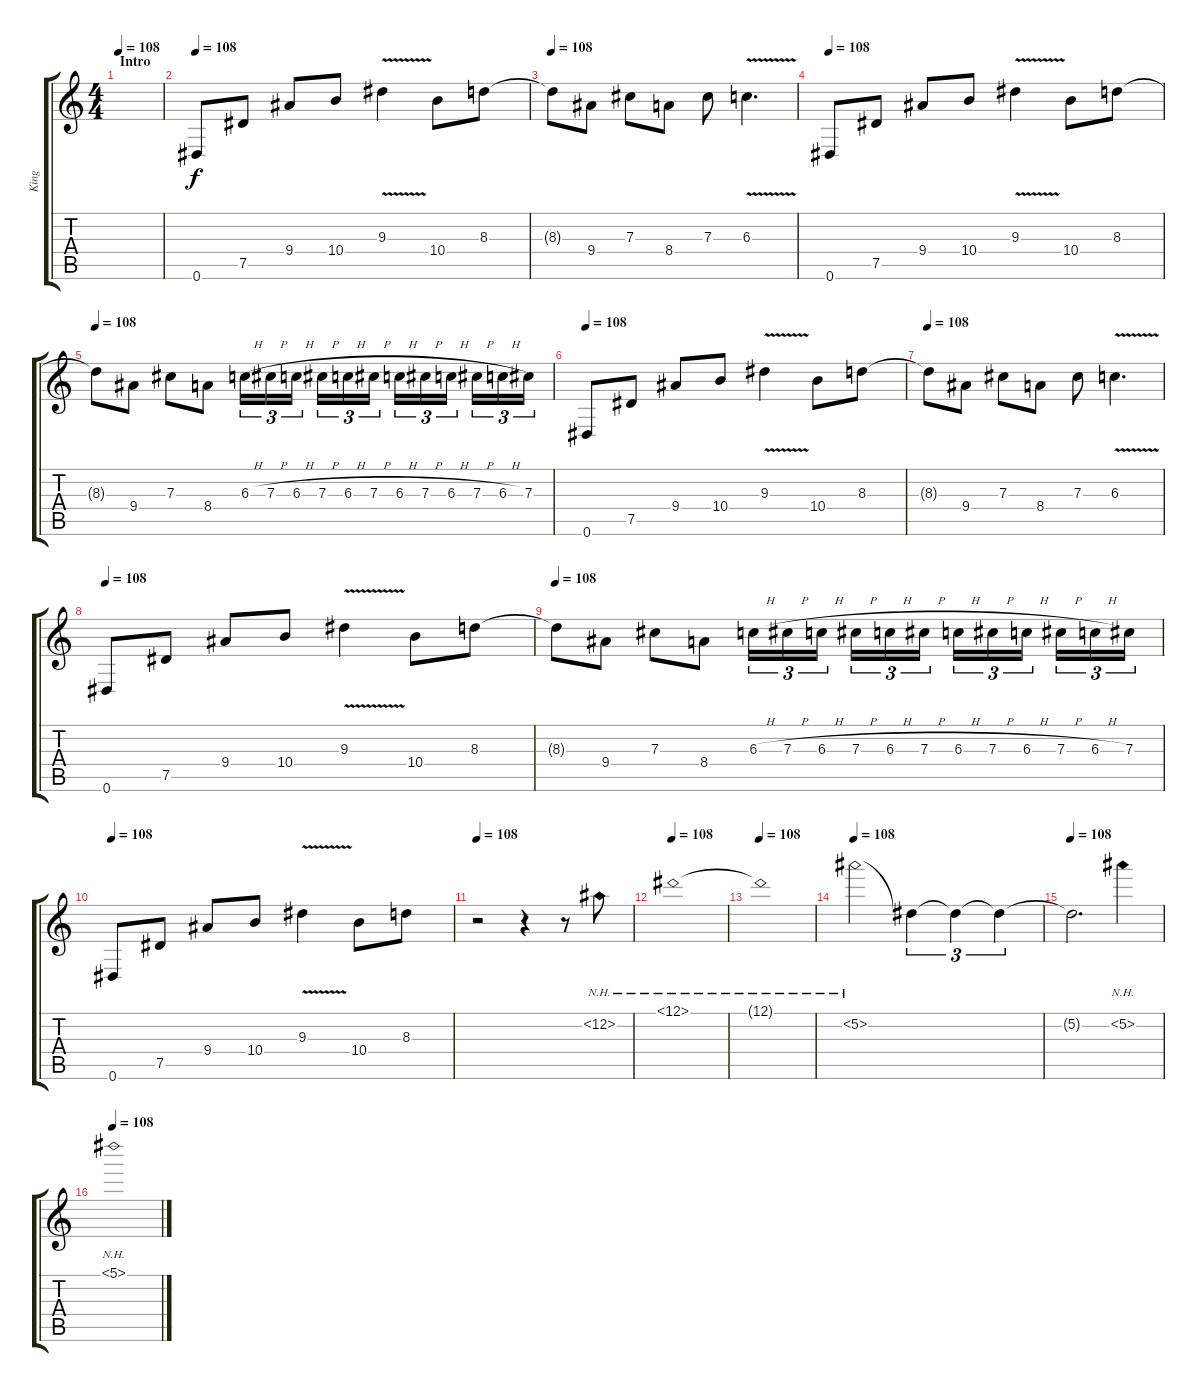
\track ("King" "King") {instrument distortionguitar}
\staff {score tabs}
\tuning (Eb4 Bb3 Gb3 Db3 Ab2 Eb2) {hide}
\ts (4 4)
\section ("" "Intro")
\tempo 108
\clef g2
\ks c
|
\tempo 108
0.6.8 7.5.8 9.4.8 10.4.8 9.3{v}.4 10.4.8 8.3.8 |
\tempo 108
8.3{t}.8 9.4.8 7.3.8 8.4.8 7.3.8 6.3{v}.4{d} |
\tempo 108
0.6.8 7.5.8 9.4.8 10.4.8 9.3{v}.4 10.4.8 8.3.8 |
\tempo 108
8.3{t}.8 9.4.8 7.3.8 8.4.8 6.3{h}.16{tu (3 2)} 7.3{h}.16{tu (3 2)} 6.3{h}.16{tu (3 2)} 7.3{h}.16{tu (3 2)} 6.3{h}.16{tu (3 2)} 7.3{h}.16{tu (3 2)} 6.3{h}.16{tu (3 2)} 7.3{h}.16{tu (3 2)} 6.3{h}.16{tu (3 2)} 7.3{h}.16{tu (3 2)} 6.3{h}.16{tu (3 2)} 7.3.16{tu (3 2)} |
\tempo 108
0.6.8 7.5.8 9.4.8 10.4.8 9.3{v}.4 10.4.8 8.3.8 |
\tempo 108
8.3{t}.8 9.4.8 7.3.8 8.4.8 7.3.8 6.3{v}.4{d} |
\tempo 108
0.6.8 7.5.8 9.4.8 10.4.8 9.3{v}.4 10.4.8 8.3.8 |
\tempo 108
8.3{t}.8 9.4.8 7.3.8 8.4.8 6.3{h}.16{tu (3 2)} 7.3{h}.16{tu (3 2)} 6.3{h}.16{tu (3 2)} 7.3{h}.16{tu (3 2)} 6.3{h}.16{tu (3 2)} 7.3{h}.16{tu (3 2)} 6.3{h}.16{tu (3 2)} 7.3{h}.16{tu (3 2)} 6.3{h}.16{tu (3 2)} 7.3{h}.16{tu (3 2)} 6.3{h}.16{tu (3 2)} 7.3.16{tu (3 2)} |
\tempo 108
0.6.8 7.5.8 9.4.8 10.4.8 9.3{v}.4 10.4.8 8.3.8 |
\tempo 108
r.2 r.4 r.8 12.2{nh}.8 |
\tempo 108
12.1{nh}.1 |
\tempo 108
12.1{nh t}.1 |
\tempo 108
5.2{nh}.2 5.2{t}.4{tu (3 2)} 5.2{t}.4{tu (3 2)} 5.2{t}.4{tu (3 2)} |
\tempo 108
5.2{t}.2{d} 5.2{nh}.4 |
\tempo 108
5.1{nh}.1
